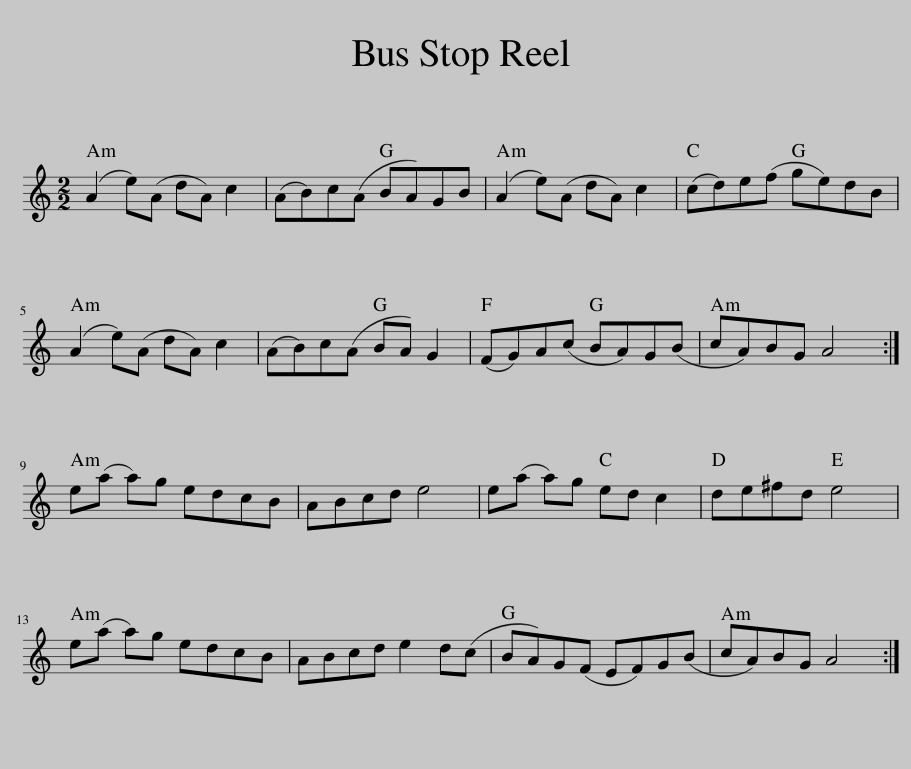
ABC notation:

X:1
L:1/8
M:2/2
I:linebreak $
K:C
V:1 treble
V:1
 (A2 e)(A dA) c2 | (AB)c(A BA)GB | (A2 e)(A dA) c2 | (cd)e(f ge)dB |$ (A2 e)(A dA) c2 | %5
 (AB)c(A BA) G2 | (FG)A(c BA)G(B | cA)BG A4 :|$ e(a a)g edcB | ABcd e4 | %10
 e(a a)g ed c2 | de^fd e4 |$ e(a a)g edcB | ABcd e2 d(c | BA)G(F EF)G(B | %15
 cA)BG A4 :| %16
